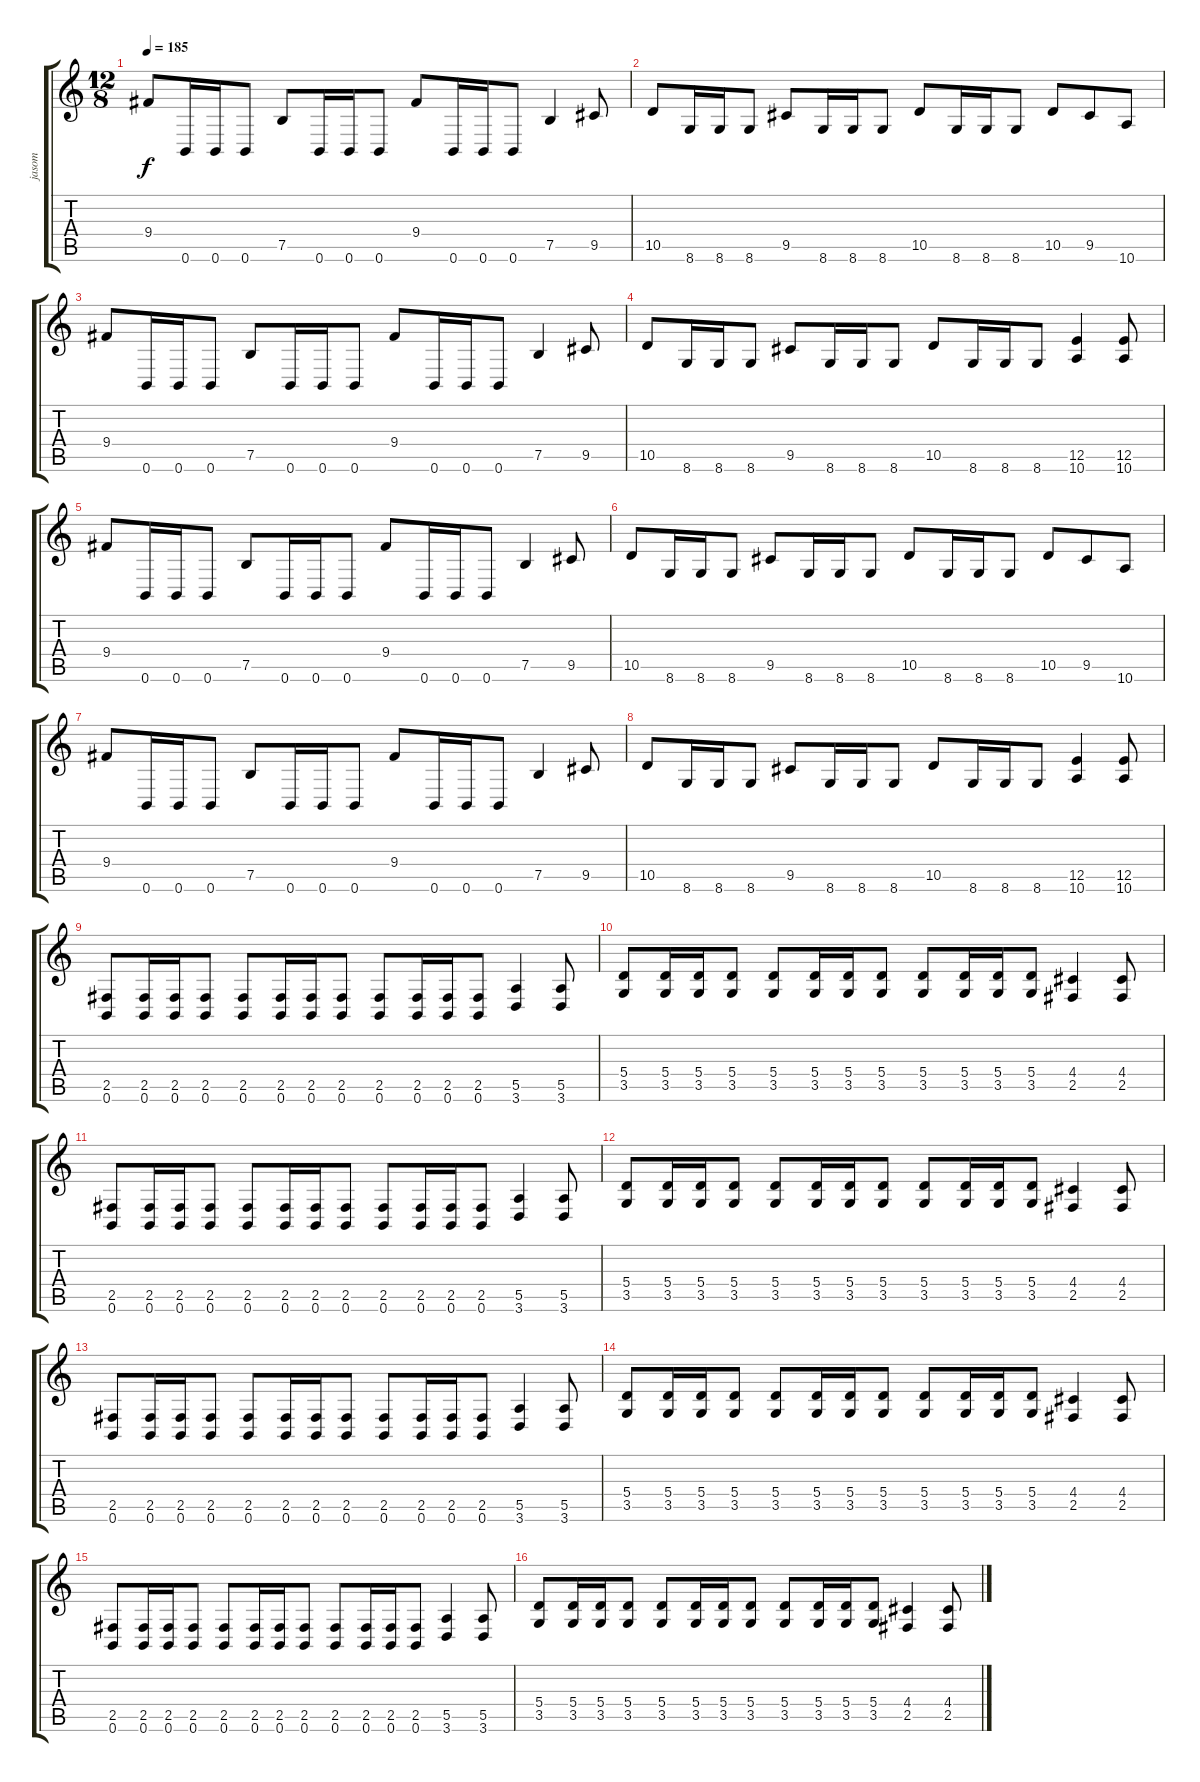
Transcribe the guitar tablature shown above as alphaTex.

\track ("jasom" "jasom") {instrument distortionguitar}
\staff {score tabs}
\tuning (B3 Gb3 D3 A2 E2 B1) {hide}
\ts (12 8)
\tempo 185
\clef g2
\ks c
9.4.8{dy f} 0.6.16 0.6.16 0.6.8 7.5.8 0.6.16 0.6.16 0.6.8 9.4.8 0.6.16 0.6.16 0.6.8 7.5.4 9.5.8 |
10.5.8 8.6.16 8.6.16 8.6.8 9.5.8 8.6.16 8.6.16 8.6.8 10.5.8 8.6.16 8.6.16 8.6.8 10.5.8 9.5.8 10.6.8 |
9.4.8 0.6.16 0.6.16 0.6.8 7.5.8 0.6.16 0.6.16 0.6.8 9.4.8 0.6.16 0.6.16 0.6.8 7.5.4 9.5.8 |
10.5.8 8.6.16 8.6.16 8.6.8 9.5.8 8.6.16 8.6.16 8.6.8 10.5.8 8.6.16 8.6.16 8.6.8 (12.5 10.6).4 (12.5 10.6).8 |
9.4.8 0.6.16 0.6.16 0.6.8 7.5.8 0.6.16 0.6.16 0.6.8 9.4.8 0.6.16 0.6.16 0.6.8 7.5.4 9.5.8 |
10.5.8 8.6.16 8.6.16 8.6.8 9.5.8 8.6.16 8.6.16 8.6.8 10.5.8 8.6.16 8.6.16 8.6.8 10.5.8 9.5.8 10.6.8 |
9.4.8 0.6.16 0.6.16 0.6.8 7.5.8 0.6.16 0.6.16 0.6.8 9.4.8 0.6.16 0.6.16 0.6.8 7.5.4 9.5.8 |
10.5.8 8.6.16 8.6.16 8.6.8 9.5.8 8.6.16 8.6.16 8.6.8 10.5.8 8.6.16 8.6.16 8.6.8 (12.5 10.6).4 (12.5 10.6).8 |
(2.5 0.6).8 (2.5 0.6).16 (2.5 0.6).16 (2.5 0.6).8 (2.5 0.6).8 (2.5 0.6).16 (2.5 0.6).16 (2.5 0.6).8 (2.5 0.6).8 (2.5 0.6).16 (2.5 0.6).16 (2.5 0.6).8 (5.5 3.6).4 (5.5 3.6).8 |
(5.4 3.5).8 (5.4 3.5).16 (5.4 3.5).16 (5.4 3.5).8 (5.4 3.5).8 (5.4 3.5).16 (5.4 3.5).16 (5.4 3.5).8 (5.4 3.5).8 (5.4 3.5).16 (5.4 3.5).16 (5.4 3.5).8 (4.4 2.5).4 (4.4 2.5).8 |
(2.5 0.6).8 (2.5 0.6).16 (2.5 0.6).16 (2.5 0.6).8 (2.5 0.6).8 (2.5 0.6).16 (2.5 0.6).16 (2.5 0.6).8 (2.5 0.6).8 (2.5 0.6).16 (2.5 0.6).16 (2.5 0.6).8 (5.5 3.6).4 (5.5 3.6).8 |
(5.4 3.5).8 (5.4 3.5).16 (5.4 3.5).16 (5.4 3.5).8 (5.4 3.5).8 (5.4 3.5).16 (5.4 3.5).16 (5.4 3.5).8 (5.4 3.5).8 (5.4 3.5).16 (5.4 3.5).16 (5.4 3.5).8 (4.4 2.5).4 (4.4 2.5).8 |
(2.5 0.6).8 (2.5 0.6).16 (2.5 0.6).16 (2.5 0.6).8 (2.5 0.6).8 (2.5 0.6).16 (2.5 0.6).16 (2.5 0.6).8 (2.5 0.6).8 (2.5 0.6).16 (2.5 0.6).16 (2.5 0.6).8 (5.5 3.6).4 (5.5 3.6).8 |
(5.4 3.5).8 (5.4 3.5).16 (5.4 3.5).16 (5.4 3.5).8 (5.4 3.5).8 (5.4 3.5).16 (5.4 3.5).16 (5.4 3.5).8 (5.4 3.5).8 (5.4 3.5).16 (5.4 3.5).16 (5.4 3.5).8 (4.4 2.5).4 (4.4 2.5).8 |
(2.5 0.6).8 (2.5 0.6).16 (2.5 0.6).16 (2.5 0.6).8 (2.5 0.6).8 (2.5 0.6).16 (2.5 0.6).16 (2.5 0.6).8 (2.5 0.6).8 (2.5 0.6).16 (2.5 0.6).16 (2.5 0.6).8 (5.5 3.6).4 (5.5 3.6).8 |
(5.4 3.5).8 (5.4 3.5).16 (5.4 3.5).16 (5.4 3.5).8 (5.4 3.5).8 (5.4 3.5).16 (5.4 3.5).16 (5.4 3.5).8 (5.4 3.5).8 (5.4 3.5).16 (5.4 3.5).16 (5.4 3.5).8 (4.4 2.5).4 (4.4 2.5).8
